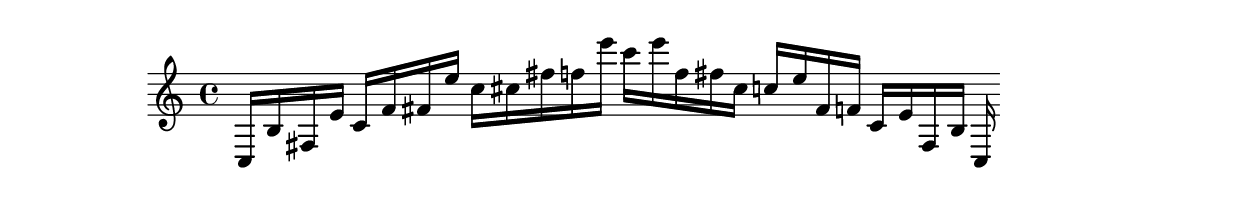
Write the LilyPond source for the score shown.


\new PianoStaff <<
\cadenzaOn
\new Staff = "right" {
\clef treble
    c16 [ b fis e' ]
    c' [ f' fis' e'' ]
    c'' [ cis'' fis'' f'' e''' ]
    c''' [ e''' f'' fis'' cis'' ]
    c'' [ e'' fis' f' ]
    c' [ e' fis b ]
    c
}
>>
